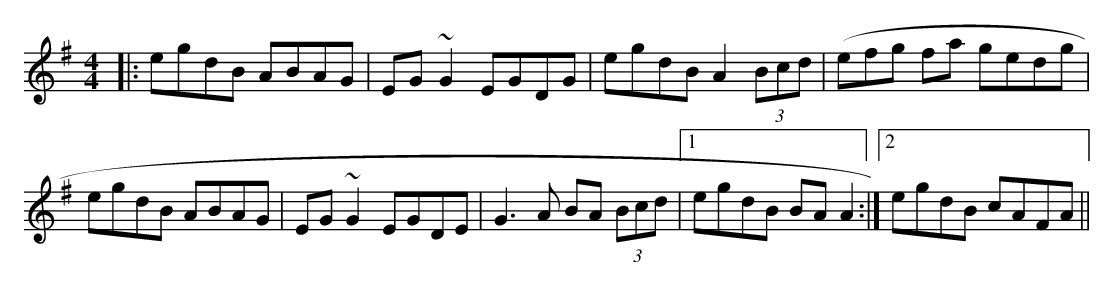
X:1
M:4/4
K:Ador
|:egdB ABAG|EG~G2 EGDG|egdB A2 (3Bcd|(efg fa gedg|
egdB ABAG|EG~G2 EGDE|G3A BA (3Bcd|1 egdB BAA2:|2 egdB cAFA||
